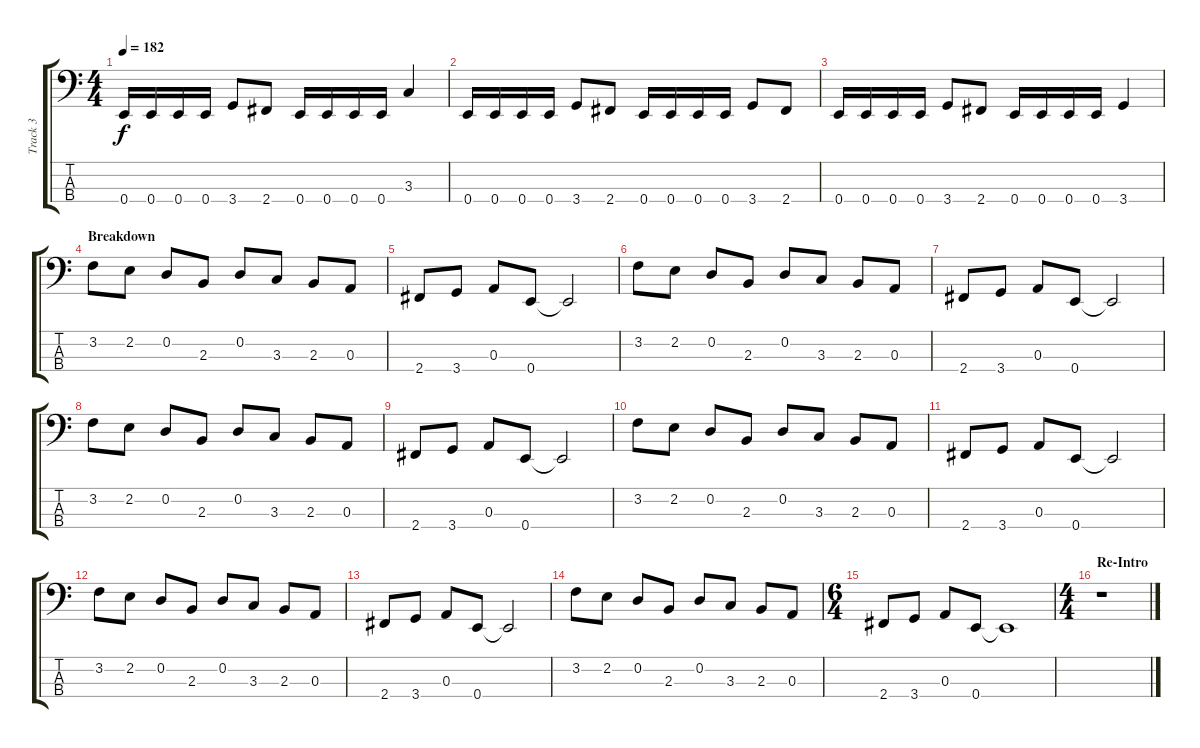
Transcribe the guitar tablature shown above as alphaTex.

\track ("Track 3" "Track 3") {instrument electricbassfinger}
\staff {score tabs}
\tuning (G2 D2 A1 E1) {hide}
\ts (4 4)
\tempo 182
\clef f4
\ks c
0.4.16{dy f} 0.4.16 0.4.16 0.4.16 3.4.8 2.4.8 0.4.16 0.4.16 0.4.16 0.4.16 3.3.4 |
0.4.16 0.4.16 0.4.16 0.4.16 3.4.8 2.4.8 0.4.16 0.4.16 0.4.16 0.4.16 3.4.8 2.4.8 |
0.4.16 0.4.16 0.4.16 0.4.16 3.4.8 2.4.8 0.4.16 0.4.16 0.4.16 0.4.16 3.4.4 |
\section ("" "Breakdown")
3.2.8 2.2.8 0.2.8 2.3.8 0.2.8 3.3.8 2.3.8 0.3.8 |
2.4.8 3.4.8 0.3.8 0.4.8 0.4{t}.2 |
3.2.8 2.2.8 0.2.8 2.3.8 0.2.8 3.3.8 2.3.8 0.3.8 |
2.4.8 3.4.8 0.3.8 0.4.8 0.4{t}.2 |
3.2.8 2.2.8 0.2.8 2.3.8 0.2.8 3.3.8 2.3.8 0.3.8 |
2.4.8 3.4.8 0.3.8 0.4.8 0.4{t}.2 |
3.2.8 2.2.8 0.2.8 2.3.8 0.2.8 3.3.8 2.3.8 0.3.8 |
2.4.8 3.4.8 0.3.8 0.4.8 0.4{t}.2 |
3.2.8 2.2.8 0.2.8 2.3.8 0.2.8 3.3.8 2.3.8 0.3.8 |
2.4.8 3.4.8 0.3.8 0.4.8 0.4{t}.2 |
3.2.8 2.2.8 0.2.8 2.3.8 0.2.8 3.3.8 2.3.8 0.3.8 |
\ts (6 4)
2.4.8 3.4.8 0.3.8 0.4.8 0.4{t}.1 |
\ts (4 4)
\section ("" "Re-Intro")
r.1
